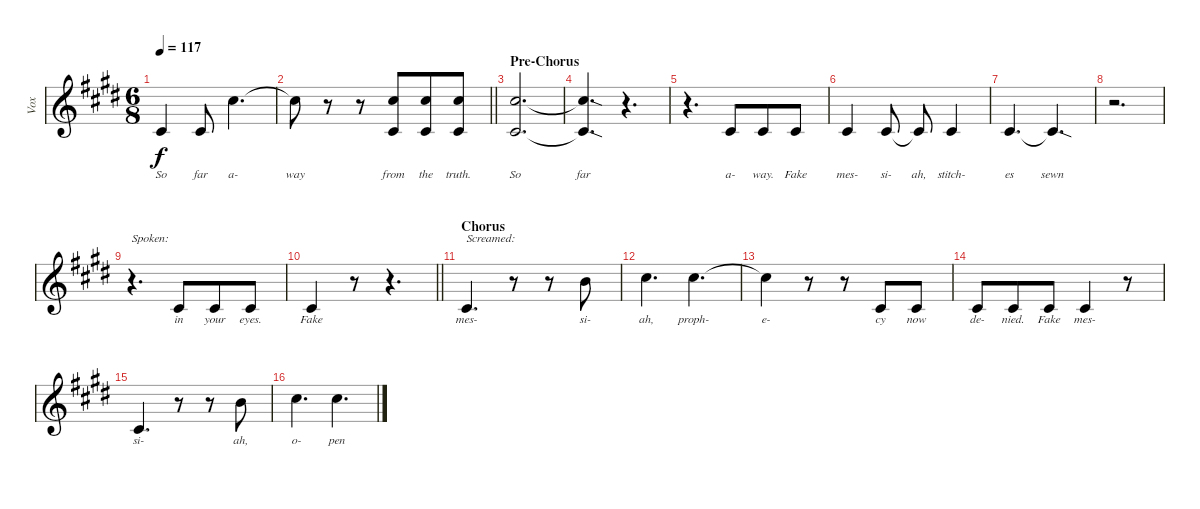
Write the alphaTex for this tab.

\track ("Vox" "Vox") {instrument brasssection}
\staff {score}
\tuning (Eb4 Bb3 Gb3 Db3 Ab2 Db2) {hide}
\ts (6 8)
\tempo 117
\clef g2
\ks c#minor
7.3.4{lyrics (0 "So") lyrics (1 "") lyrics (2 "") lyrics (3 "") lyrics (4 "") dy f} 7.3.8{lyrics (0 "far") lyrics (1 "") lyrics (2 "") lyrics (3 "") lyrics (4 "")} 10.1.4{d lyrics (0 "a-") lyrics (1 "") lyrics (2 "") lyrics (3 "") lyrics (4 "")} |
\barLineRight lightlight
10.1{t}.8{lyrics (0 "way") lyrics (1 "") lyrics (2 "") lyrics (3 "") lyrics (4 "")} r.8 r.8 (10.1 7.3).8{lyrics (0 "from") lyrics (1 "") lyrics (2 "") lyrics (3 "") lyrics (4 "")} (10.1 7.3).8{lyrics (0 "the") lyrics (1 "") lyrics (2 "") lyrics (3 "") lyrics (4 "")} (10.1 7.3).8{lyrics (0 "truth.") lyrics (1 "") lyrics (2 "") lyrics (3 "") lyrics (4 "")} |
\section ("" "Pre-Chorus")
(10.1 7.3).2{d lyrics (0 "So") lyrics (1 "") lyrics (2 "") lyrics (3 "") lyrics (4 "")} |
(10.1{sod t} 7.3{sod t}).4{d lyrics (0 "far") lyrics (1 "") lyrics (2 "") lyrics (3 "") lyrics (4 "")} r.4{d} |
r.4{d} 7.3.8{lyrics (0 "a-") lyrics (1 "") lyrics (2 "") lyrics (3 "") lyrics (4 "")} 7.3.8{lyrics (0 "way.") lyrics (1 "") lyrics (2 "") lyrics (3 "") lyrics (4 "")} 7.3.8{lyrics (0 "Fake") lyrics (1 "") lyrics (2 "") lyrics (3 "") lyrics (4 "")} |
7.3.4{lyrics (0 "mes-") lyrics (1 "") lyrics (2 "") lyrics (3 "") lyrics (4 "")} 7.3.8{lyrics (0 "si-") lyrics (1 "") lyrics (2 "") lyrics (3 "") lyrics (4 "")} 7.3{t}.8{lyrics (0 "ah,") lyrics (1 "") lyrics (2 "") lyrics (3 "") lyrics (4 "")} 7.3.4{lyrics (0 "stitch-") lyrics (1 "") lyrics (2 "") lyrics (3 "") lyrics (4 "")} |
7.3.4{d lyrics (0 "es") lyrics (1 "") lyrics (2 "") lyrics (3 "") lyrics (4 "")} 7.3{sod t}.4{d lyrics (0 "sewn") lyrics (1 "") lyrics (2 "") lyrics (3 "") lyrics (4 "")} |
r.2{d} |
r.4{d txt "Spoken:"} 7.3.8{lyrics (0 "in") lyrics (1 "") lyrics (2 "") lyrics (3 "") lyrics (4 "")} 7.3.8{lyrics (0 "your") lyrics (1 "") lyrics (2 "") lyrics (3 "") lyrics (4 "")} 7.3.8{lyrics (0 "eyes.") lyrics (1 "") lyrics (2 "") lyrics (3 "") lyrics (4 "")} |
\barLineRight lightlight
7.3.4{lyrics (0 "Fake") lyrics (1 "") lyrics (2 "") lyrics (3 "") lyrics (4 "")} r.8 r.4{d} |
\section ("" "Chorus")
7.3.4{d txt "Screamed:" lyrics (0 "mes-") lyrics (1 "") lyrics (2 "") lyrics (3 "") lyrics (4 "")} r.8 r.8 8.1.8{lyrics (0 "si-") lyrics (1 "") lyrics (2 "") lyrics (3 "") lyrics (4 "")} |
10.1.4{d lyrics (0 "ah,") lyrics (1 "") lyrics (2 "") lyrics (3 "") lyrics (4 "")} 10.1.4{d lyrics (0 "proph-") lyrics (1 "") lyrics (2 "") lyrics (3 "") lyrics (4 "")} |
10.1{t}.4{lyrics (0 "e-") lyrics (1 "") lyrics (2 "") lyrics (3 "") lyrics (4 "")} r.8 r.8 7.3.8{lyrics (0 "cy") lyrics (1 "") lyrics (2 "") lyrics (3 "") lyrics (4 "")} 7.3.8{lyrics (0 "now") lyrics (1 "") lyrics (2 "") lyrics (3 "") lyrics (4 "")} |
7.3.8{lyrics (0 "de-") lyrics (1 "") lyrics (2 "") lyrics (3 "") lyrics (4 "")} 7.3.8{lyrics (0 "nied.") lyrics (1 "") lyrics (2 "") lyrics (3 "") lyrics (4 "")} 7.3.8{lyrics (0 "Fake") lyrics (1 "") lyrics (2 "") lyrics (3 "") lyrics (4 "")} 7.3.4{lyrics (0 "mes-") lyrics (1 "") lyrics (2 "") lyrics (3 "") lyrics (4 "")} r.8 |
7.3.4{d lyrics (0 "si-") lyrics (1 "") lyrics (2 "") lyrics (3 "") lyrics (4 "")} r.8 r.8 8.1.8{lyrics (0 "ah,") lyrics (1 "") lyrics (2 "") lyrics (3 "") lyrics (4 "")} |
10.1.4{d lyrics (0 "o-") lyrics (1 "") lyrics (2 "") lyrics (3 "") lyrics (4 "")} 10.1.4{d lyrics (0 "pen") lyrics (1 "") lyrics (2 "") lyrics (3 "") lyrics (4 "")}
